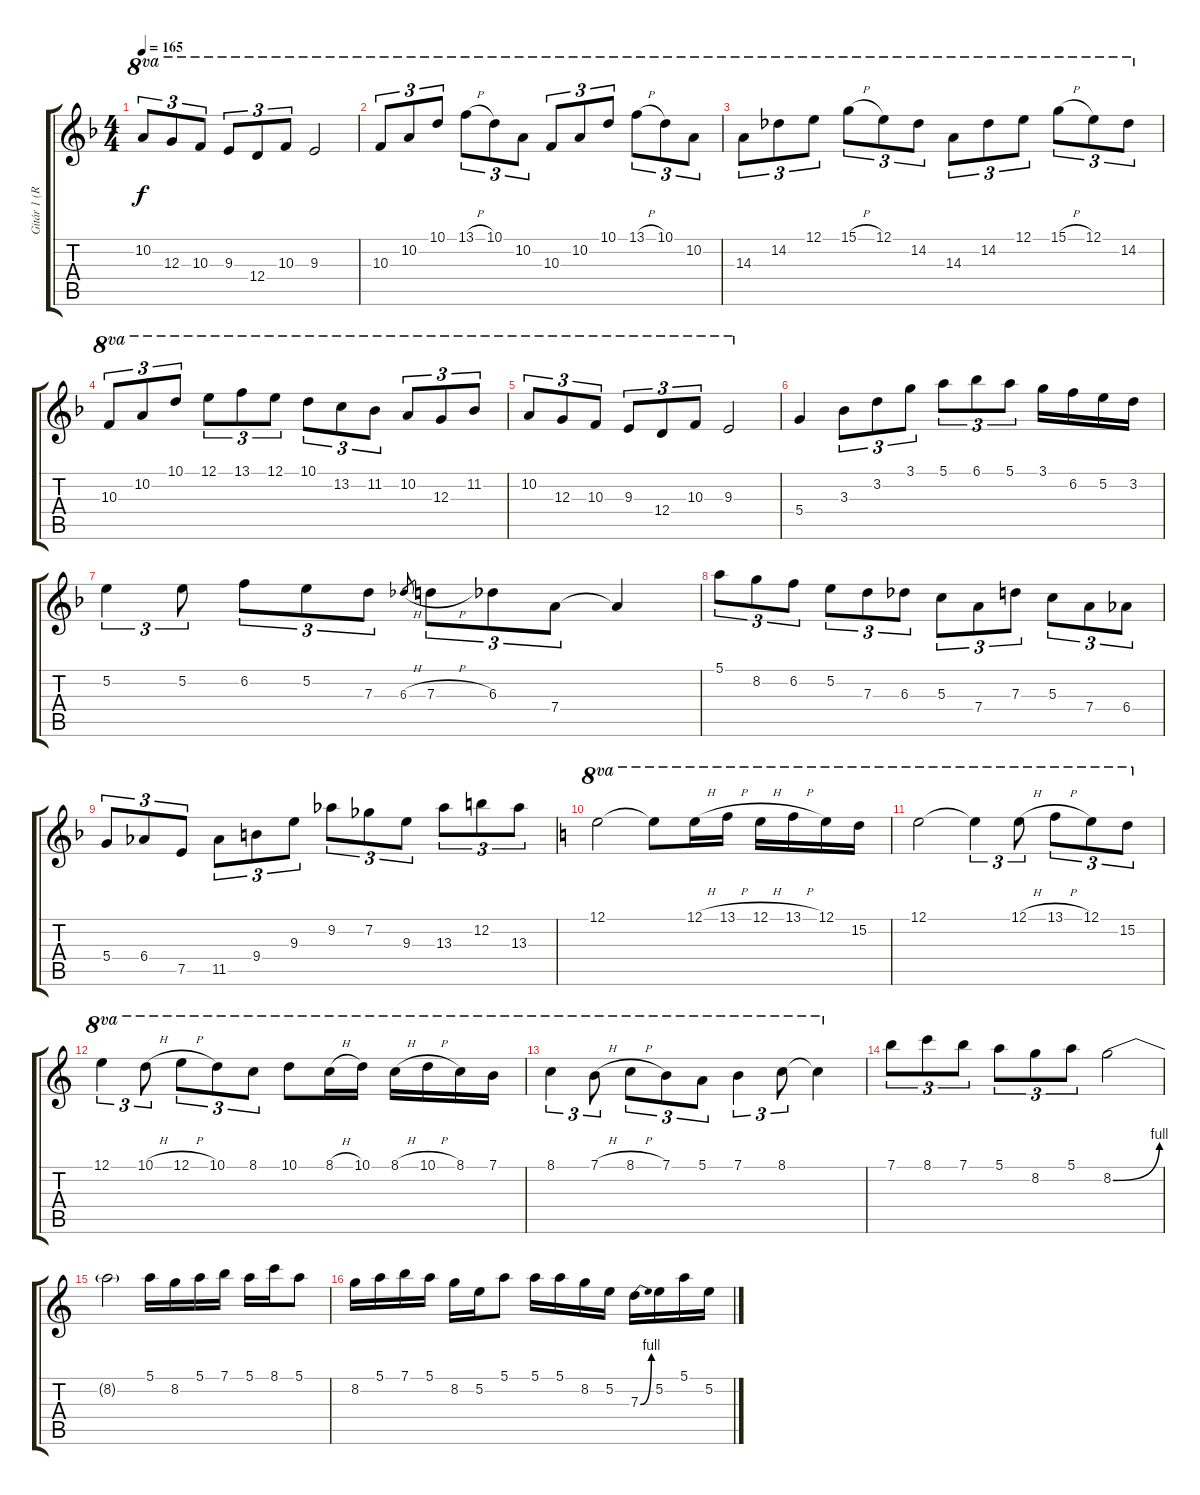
\track ("Gitár 1 (Ritchie Blackmore)" "Gitár 1 (R") {instrument distortionguitar}
\staff {score tabs}
\tuning (E4 B3 G3 D3 A2 E2) {hide}
\ts (4 4)
\tempo 165
\clef g2
\ks f
10.2.8{tu (3 2) ot 8va dy f} 12.3.8{tu (3 2) ot 8va} 10.3.8{tu (3 2) ot 8va} 9.3.8{tu (3 2) ot 8va} 12.4.8{tu (3 2) ot 8va} 10.3.8{tu (3 2) ot 8va} 9.3.2{ot 8va} |
10.3.8{tu (3 2) ot 8va} 10.2.8{tu (3 2) ot 8va} 10.1.8{tu (3 2) ot 8va} 13.1{h}.8{tu (3 2) ot 8va} 10.1.8{tu (3 2) ot 8va} 10.2.8{tu (3 2) ot 8va} 10.3.8{tu (3 2) ot 8va} 10.2.8{tu (3 2) ot 8va} 10.1.8{tu (3 2) ot 8va} 13.1{h}.8{tu (3 2) ot 8va} 10.1.8{tu (3 2) ot 8va} 10.2.8{tu (3 2) ot 8va} |
14.3.8{tu (3 2) ot 8va} 14.2.8{tu (3 2) ot 8va} 12.1.8{tu (3 2) ot 8va} 15.1{h}.8{tu (3 2) ot 8va} 12.1.8{tu (3 2) ot 8va} 14.2.8{tu (3 2) ot 8va} 14.3.8{tu (3 2) ot 8va} 14.2.8{tu (3 2) ot 8va} 12.1.8{tu (3 2) ot 8va} 15.1{h}.8{tu (3 2) ot 8va} 12.1.8{tu (3 2) ot 8va} 14.2.8{tu (3 2) ot 8va} |
10.3.8{tu (3 2) ot 8va} 10.2.8{tu (3 2) ot 8va} 10.1.8{tu (3 2) ot 8va} 12.1.8{tu (3 2) ot 8va} 13.1.8{tu (3 2) ot 8va} 12.1.8{tu (3 2) ot 8va} 10.1.8{tu (3 2) ot 8va} 13.2.8{tu (3 2) ot 8va} 11.2.8{tu (3 2) ot 8va} 10.2.8{tu (3 2) ot 8va} 12.3.8{tu (3 2) ot 8va} 11.2.8{tu (3 2) ot 8va} |
10.2.8{tu (3 2) ot 8va} 12.3.8{tu (3 2) ot 8va} 10.3.8{tu (3 2) ot 8va} 9.3.8{tu (3 2) ot 8va} 12.4.8{tu (3 2) ot 8va} 10.3.8{tu (3 2) ot 8va} 9.3.2{ot 8va} |
5.4.4 3.3.8{tu (3 2)} 3.2.8{tu (3 2)} 3.1.8{tu (3 2)} 5.1.8{tu (3 2)} 6.1.8{tu (3 2)} 5.1.8{tu (3 2)} 3.1.16 6.2.16 5.2.16 3.2.16 |
5.2.4{tu (3 2)} 5.2.8{tu (3 2)} 6.2.8{tu (3 2)} 5.2.8{tu (3 2)} 7.3.8{tu (3 2)} 6.3{h}.8{gr} 7.3{h}.8{tu (3 2)} 6.3.8{tu (3 2)} 7.4.8{tu (3 2)} 7.4{t}.4 |
5.1.8{tu (3 2)} 8.2.8{tu (3 2)} 6.2.8{tu (3 2)} 5.2.8{tu (3 2)} 7.3.8{tu (3 2)} 6.3.8{tu (3 2)} 5.3.8{tu (3 2)} 7.4.8{tu (3 2)} 7.3.8{tu (3 2)} 5.3.8{tu (3 2)} 7.4.8{tu (3 2)} 6.4.8{tu (3 2)} |
5.4.8{tu (3 2)} 6.4.8{tu (3 2)} 7.5.8{tu (3 2)} 11.5.8{tu (3 2)} 9.4.8{tu (3 2)} 9.3.8{tu (3 2)} 9.2.8{tu (3 2)} 7.2.8{tu (3 2)} 9.3.8{tu (3 2)} 13.3.8{tu (3 2)} 12.2.8{tu (3 2)} 13.3.8{tu (3 2)} |
\ks c
12.1.2{ot 8va} 12.1{t}.8{ot 8va} 12.1{h}.16{ot 8va} 13.1{h}.16{ot 8va} 12.1{h}.16{ot 8va} 13.1{h}.16{ot 8va} 12.1.16{ot 8va} 15.2.16{ot 8va} |
12.1.2{ot 8va} 12.1{t}.4{tu (3 2) ot 8va} 12.1{h}.8{tu (3 2) ot 8va} 13.1{h}.8{tu (3 2) ot 8va} 12.1.8{tu (3 2) ot 8va} 15.2.8{tu (3 2) ot 8va} |
12.1.4{tu (3 2) ot 8va} 10.1{h}.8{tu (3 2) ot 8va} 12.1{h}.8{tu (3 2) ot 8va} 10.1.8{tu (3 2) ot 8va} 8.1.8{tu (3 2) ot 8va} 10.1.8{ot 8va} 8.1{h}.16{ot 8va} 10.1.16{ot 8va} 8.1{h}.16{ot 8va} 10.1{h}.16{ot 8va} 8.1.16{ot 8va} 7.1.16{ot 8va} |
8.1.4{tu (3 2) ot 8va} 7.1{h}.8{tu (3 2) ot 8va} 8.1{h}.8{tu (3 2) ot 8va} 7.1.8{tu (3 2) ot 8va} 5.1.8{tu (3 2) ot 8va} 7.1.4{tu (3 2) ot 8va} 8.1.8{tu (3 2) ot 8va} 8.1{t}.4{ot 8va} |
7.1.8{tu (3 2)} 8.1.8{tu (3 2)} 7.1.8{tu (3 2)} 5.1.8{tu (3 2)} 8.2.8{tu (3 2)} 5.1.8{tu (3 2)} 8.2{be (bend 0 0 60 4)}.2 |
8.2{t}.2 5.1.16 8.2.16 5.1.16 7.1.16 5.1.16 8.1.16 5.1.8 |
8.2.16 5.1.16 7.1.16 5.1.16 8.2.16 5.2.16 5.1.8 5.1.16 5.1.16 8.2.16 5.2.16 7.3{be (bend 0 0 60 4)}.16 5.2.16 5.1.16 5.2.16
